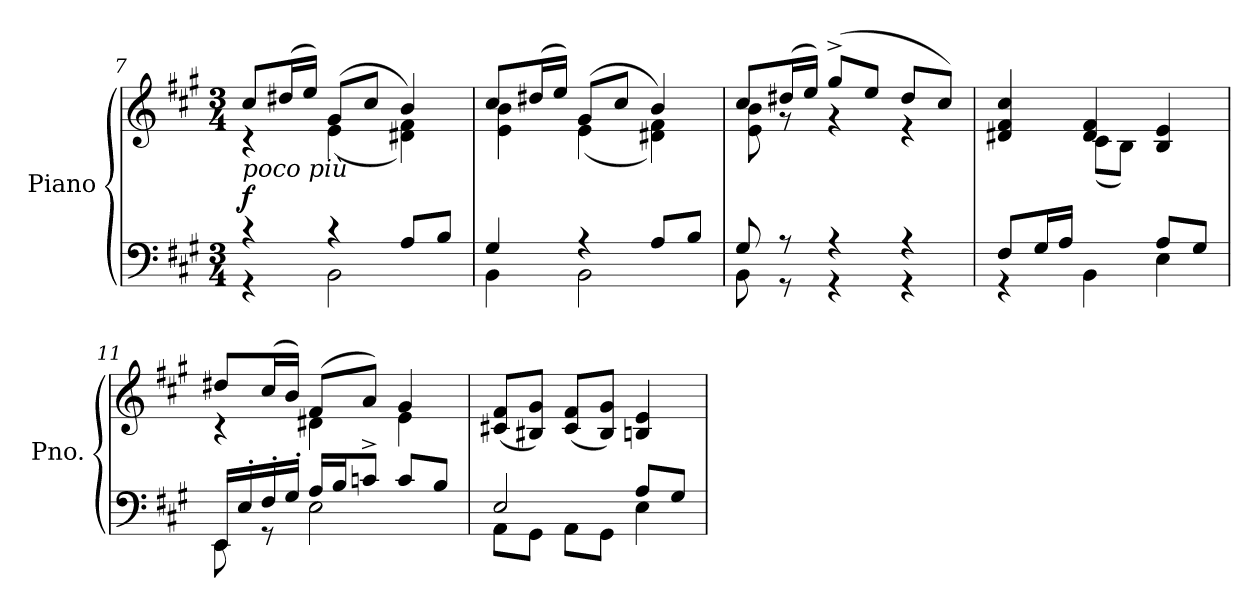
**kern	**kern	**dynam
*part1	*part1	*part1
*staff2	*staff1	*staff1/2
*I"Piano	*	*
*I'Pno.	*	*
*clefF4	*clefG2	*
*k[f#c#g#]	*k[f#c#g#]	*
*M3/4	*M3/4	*
=7	=7	=7
*^	*^	*
!LO:TX:a:i:t=poco più	!	!	!	!
!	!	!	!	!LO:DY:a=2
4r	4r	8cc#/L	4r	f
.	.	(16dd#X/L	.	.
.	.	16ee/JJ)	.	.
4r	2BB\	(8g#/L	(4e\	.
.	.	8cc#/J	.	.
8A/L	.	4b/)	4d#X\ 4f#\)	.
8B/J	.	.	.	.
=8	=8	=8	=8	=8
4G#/	4BB\	8cc#/L	4e\ 4b\	.
.	.	(16dd#X/L	.	.
.	.	16ee/JJ)	.	.
4r	2BB\	(8g#/L	(4e\	.
.	.	8cc#/J	.	.
8A/L	.	4b/)	4d#X\ 4f#\)	.
8B/J	.	.	.	.
=9	=9	=9	=9	=9
8G#/	8BB\	8cc#/L	8e\ 8b\	.
8rGG	8rA	(16dd#X/L	8r	.
.	.	16ee/JJ)	.	.
4rGG	4rA	(8gg#^/L	4r	.
.	.	8ee/J	.	.
4rGG	4rA	8dd#/L	4r	.
.	.	8cc#/J)	.	.
!!LO:LB:g=z	!!
=10	=10	=10	=10	=10
8F#/L	4r	4d#X/ 4f#/ 4cc#/	4ryy	.
16G#/L	.	.	.	.
16A/JJ	.	.	.	.
4ryy	4BB\	4d#/ 4f#/	(8c#\L	.
.	.	.	8B\J)	.
8A/L	4E\	4B/ 4e/	4ryy	.
8G#/J	.	.	.	.
=11	=11	=11	=11	=11
16EE/LL	8EE\	8dd#X/L	4r	.
16E'/	.	.	.	.
16F#'/	8r	(16cc#/L	.	.
16G#'/JJ	.	16b/JJ)	.	.
16A/LL	2E\	(8f#/L	4d#X\	.
16B/J	.	.	.	.
8cn^/J	.	8a/J)	.	.
8c/L	.	4g#/	4e\	.
8B/J	.	.	.	.
*	*	*v	*v	*
=12	=12	=12	=12
2E/	8AA\L	(8c#X/ 8f#/L	.
.	8GG#\J	8B#X/ 8g#/J)	.
.	8AA\L	(8c#/ 8f#/L	.
.	8GG#\J	8B#/ 8g#/J)	.
8A/L	4E\	4Bn/ 4e/	.
8G#/J	.	.	.
*v	*v	*	*
=	=	=
*-	*-	*-
